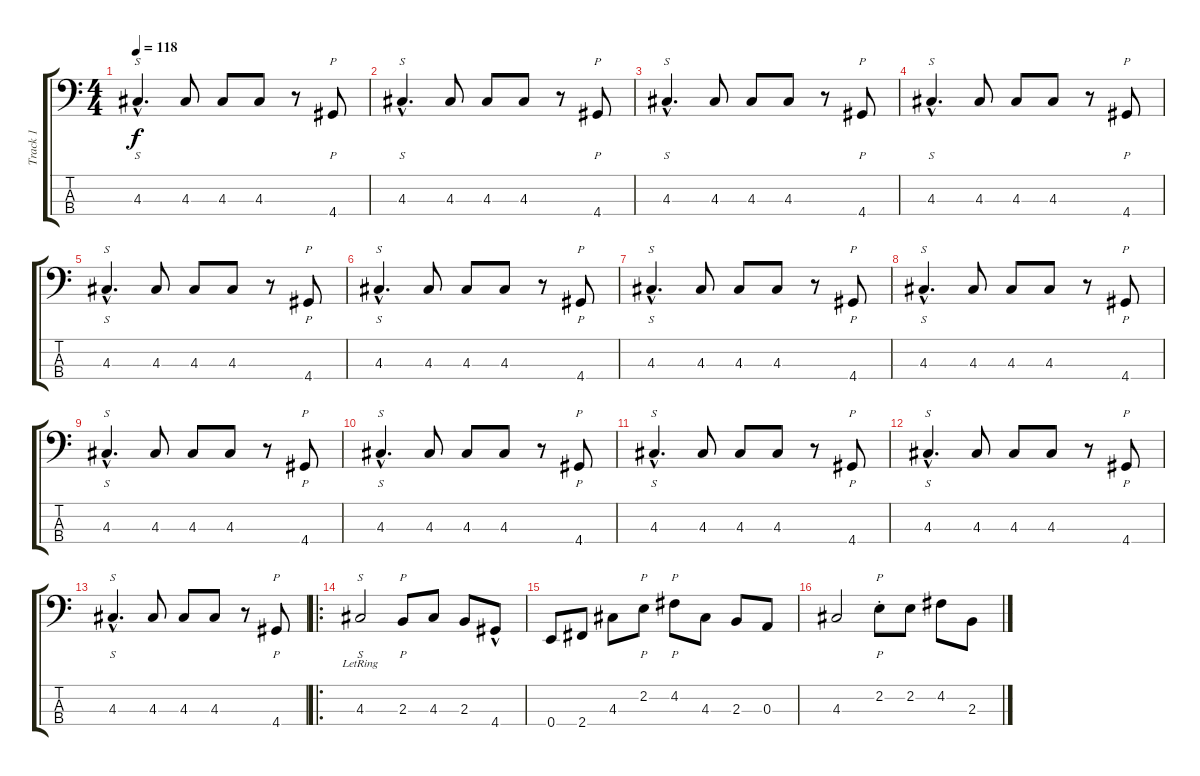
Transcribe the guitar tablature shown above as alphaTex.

\track ("Track 1" "Track 1") {instrument slapbass2}
\staff {score tabs}
\tuning (G2 D2 A1 E1) {hide}
\ts (4 4)
\tempo 118
\clef f4
\ks c
4.3{hac}.4{s d dy f} 4.3.8 4.3.8 4.3.8 r.8 4.4.8{p} |
4.3{hac}.4{s d} 4.3.8 4.3.8 4.3.8 r.8 4.4.8{p} |
4.3{hac}.4{s d} 4.3.8 4.3.8 4.3.8 r.8 4.4.8{p} |
4.3{hac}.4{s d} 4.3.8 4.3.8 4.3.8 r.8 4.4.8{p} |
4.3{hac}.4{s d} 4.3.8 4.3.8 4.3.8 r.8 4.4.8{p} |
4.3{hac}.4{s d} 4.3.8 4.3.8 4.3.8 r.8 4.4.8{p} |
4.3{hac}.4{s d} 4.3.8 4.3.8 4.3.8 r.8 4.4.8{p} |
4.3{hac}.4{s d} 4.3.8 4.3.8 4.3.8 r.8 4.4.8{p} |
4.3{hac}.4{s d} 4.3.8 4.3.8 4.3.8 r.8 4.4.8{p} |
4.3{hac}.4{s d} 4.3.8 4.3.8 4.3.8 r.8 4.4.8{p} |
4.3{hac}.4{s d} 4.3.8 4.3.8 4.3.8 r.8 4.4.8{p} |
4.3{hac}.4{s d} 4.3.8 4.3.8 4.3.8 r.8 4.4.8{p} |
4.3{hac}.4{s d} 4.3.8 4.3.8 4.3.8 r.8 4.4.8{p} |
\ro
4.3{lr}.2{s} 2.3.8{p} 4.3.8 2.3.8 4.4{hac}.8 |
0.4.8 2.4.8 4.3.8 2.2.8{p} 4.2.8{p} 4.3.8 2.3.8 0.3.8 |
4.3.2 2.2{st}.8{p} 2.2.8 4.2.8 2.3.8
